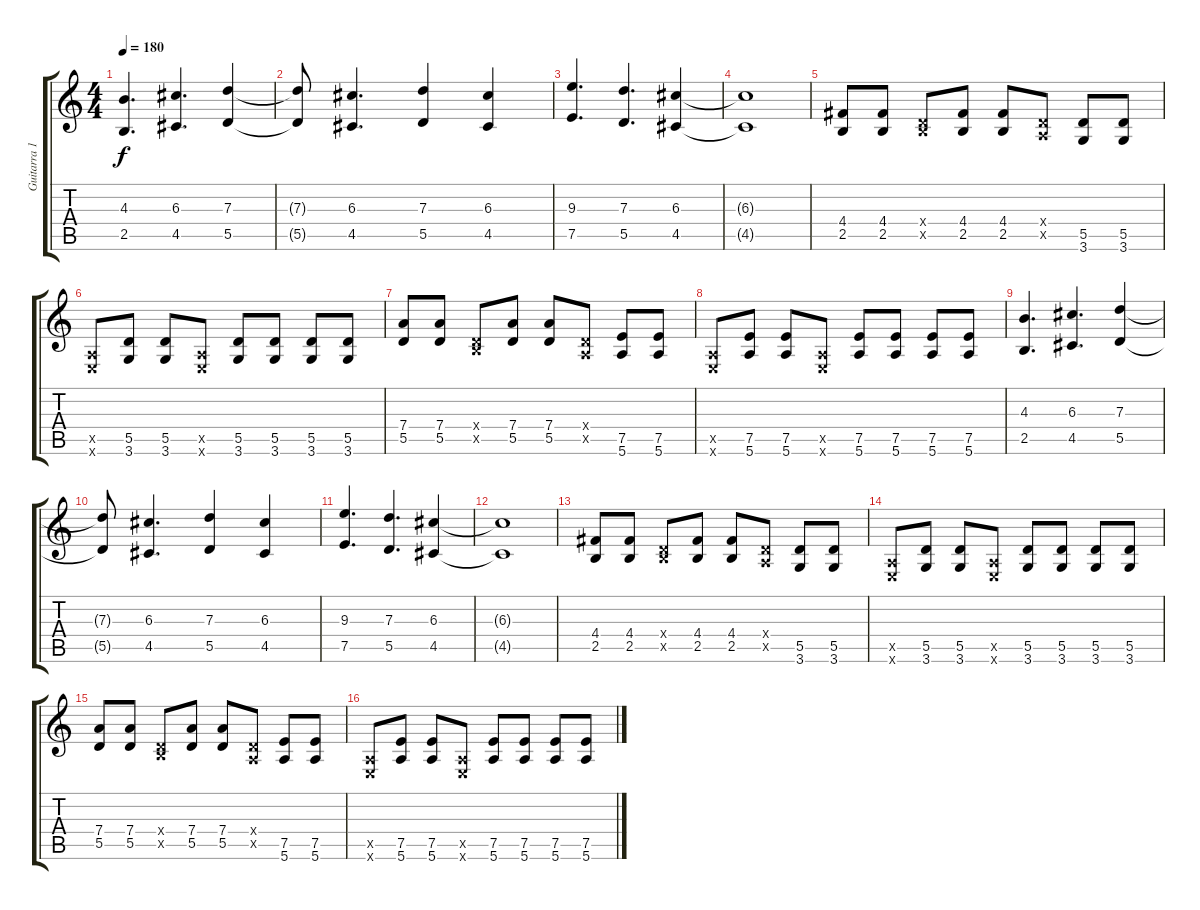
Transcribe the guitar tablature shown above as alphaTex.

\track ("Guitarra 1" "Guitarra 1") {instrument distortionguitar}
\staff {score tabs}
\tuning (E4 B3 G3 D3 A2 E2) {hide}
\ts (4 4)
\tempo 180
\clef g2
\ks c
(4.3 2.5).4{d dy f} (6.3 4.5).4{d} (7.3 5.5).4 |
(7.3{t} 5.5{t}).8 (6.3 4.5).4{d} (7.3 5.5).4 (6.3 4.5).4 |
(9.3 7.5).4{d} (7.3 5.5).4{d} (6.3 4.5).4 |
(6.3{t} 4.5{t}).1 |
(4.4 2.5).8 (4.4 2.5).8 (0.4{x} 2.5{x}).8 (4.4 2.5).8 (4.4 2.5).8 (0.4{x} 0.5{x}).8 (5.5 3.6).8 (5.5 3.6).8 |
(0.5{x} 0.6{x}).8 (5.5 3.6).8 (5.5 3.6).8 (0.5{x} 0.6{x}).8 (5.5 3.6).8 (5.5 3.6).8 (5.5 3.6).8 (5.5 3.6).8 |
(7.4 5.5).8 (7.4 5.5).8 (0.4{x} 2.5{x}).8 (7.4 5.5).8 (7.4 5.5).8 (0.4{x} 0.5{x}).8 (7.5 5.6).8 (7.5 5.6).8 |
(0.5{x} 0.6{x}).8 (7.5 5.6).8 (7.5 5.6).8 (0.5{x} 0.6{x}).8 (7.5 5.6).8 (7.5 5.6).8 (7.5 5.6).8 (7.5 5.6).8 |
(4.3 2.5).4{d} (6.3 4.5).4{d} (7.3 5.5).4 |
(7.3{t} 5.5{t}).8 (6.3 4.5).4{d} (7.3 5.5).4 (6.3 4.5).4 |
(9.3 7.5).4{d} (7.3 5.5).4{d} (6.3 4.5).4 |
(6.3{t} 4.5{t}).1 |
(4.4 2.5).8 (4.4 2.5).8 (0.4{x} 2.5{x}).8 (4.4 2.5).8 (4.4 2.5).8 (0.4{x} 0.5{x}).8 (5.5 3.6).8 (5.5 3.6).8 |
(0.5{x} 0.6{x}).8 (5.5 3.6).8 (5.5 3.6).8 (0.5{x} 0.6{x}).8 (5.5 3.6).8 (5.5 3.6).8 (5.5 3.6).8 (5.5 3.6).8 |
(7.4 5.5).8 (7.4 5.5).8 (0.4{x} 2.5{x}).8 (7.4 5.5).8 (7.4 5.5).8 (0.4{x} 0.5{x}).8 (7.5 5.6).8 (7.5 5.6).8 |
(0.5{x} 0.6{x}).8 (7.5 5.6).8 (7.5 5.6).8 (0.5{x} 0.6{x}).8 (7.5 5.6).8 (7.5 5.6).8 (7.5 5.6).8 (7.5 5.6).8
